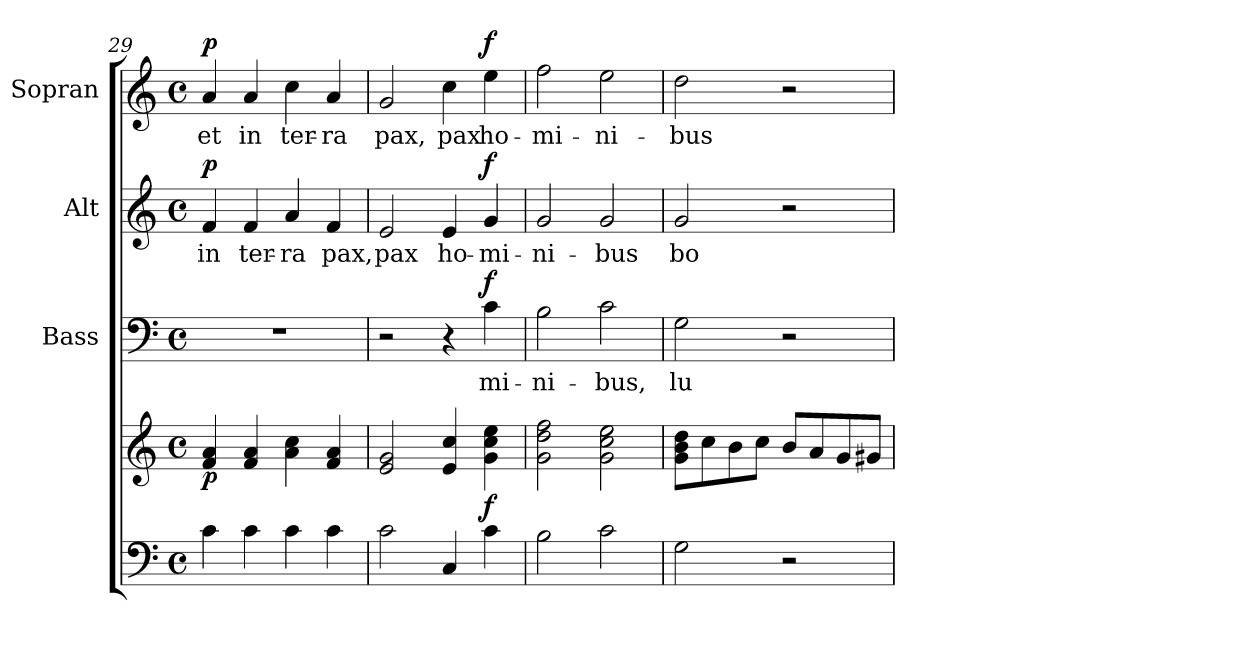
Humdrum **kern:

**kern	**kern	**dynam	**kern	**text	**dynam	**kern	**text	**dynam	**kern	**text	**dynam
*part4	*part4	*part4	*part3	*part3	*part3	*part2	*part2	*part2	*part1	*part1	*part1
*staff5	*staff4	*staff4/5	*staff3	*staff3	*staff3	*staff2	*staff2	*staff2	*staff1	*staff1	*staff1
*	*	*	*I"Bass	*	*	*I"Alt	*	*	*I"Sopran	*	*
*	*	*	*I'B.	*	*	*I'A.	*	*	*I'S.	*	*
*clefF4	*clefG2	*	*clefF4	*	*	*clefG2	*	*	*clefG2	*	*
*k[]	*k[]	*	*k[]	*	*	*k[]	*	*	*k[]	*	*
*C:	*C:	*	*C:	*	*	*C:	*	*	*C:	*	*
*M4/4	*M4/4	*	*M4/4	*	*	*M4/4	*	*	*M4/4	*	*
*met(c)	*met(c)	*	*met(c)	*	*	*met(c)	*	*	*met(c)	*	*
=29	=29	=29	=29	=29	=29	=29	=29	=29	=29	=29	=29
!	!	!LO:DY:b	!	!	!	!	!LO:LY:b	!LO:DY:a	!	!LO:LY:b	!LO:DY:a
4c\	4f/ 4a/	p	1r	.	.	4f/	in	p	4a/	et	p
!	!	!	!	!	!	!	!LO:LY:b	!	!	!LO:LY:b	!
4c\	4f/ 4a/	.	.	.	.	4f/	ter-	.	4a/	in	.
!	!	!	!	!	!	!	!LO:LY:b	!	!	!LO:LY:b	!
4c\	4a\ 4cc\	.	.	.	.	4a/	-ra	.	4cc\	ter-	.
!	!	!	!	!	!	!	!LO:LY:b	!	!	!LO:LY:b	!
4c\	4f/ 4a/	.	.	.	.	4f/	pax,	.	4a/	-ra	.
=30	=30	=30	=30	=30	=30	=30	=30	=30	=30	=30	=30
!	!	!	!	!	!	!	!LO:LY:b	!	!	!LO:LY:b	!
2c\	2e/ 2g/	.	2r	.	.	2e/	pax	.	2g/	pax,	.
!	!	!	!	!	!	!	!LO:LY:b	!	!	!LO:LY:b	!
4C/	4e/ 4cc/	.	4r	.	.	4e/	ho-	.	4cc\	pax	.
!	!	!LO:DY:b	!	!LO:LY:b	!LO:DY:a	!	!LO:LY:b	!LO:DY:a	!	!LO:LY:b	!LO:DY:a
4c\	4g\ 4cc\ 4ee\	f	4c\	-mi-	f	4g/	-mi-	f	4ee\	ho-	f
=31	=31	=31	=31	=31	=31	=31	=31	=31	=31	=31	=31
!	!	!	!	!LO:LY:b	!	!	!LO:LY:b	!	!	!LO:LY:b	!
2B\	2g\ 2dd\ 2ff\	.	2B\	-ni-	.	2g/	-ni-	.	2ff\	-mi-	.
!	!	!	!	!LO:LY:b	!	!	!LO:LY:b	!	!	!LO:LY:b	!
2c\	2g\ 2cc\ 2ee\	.	2c\	-bus,	.	2g/	-bus	.	2ee\	-ni-	.
!!LO:LB:g=z
=32	=32	=32	=32	=32	=32	=32	=32	=32	=32	=32	=32
!	!	!	!	!LO:LY:b	!	!	!LO:LY:b	!	!	!LO:LY:b	!
2G\	8g\ 8b\ 8dd\L	.	2G\	lu-	.	2g/	bo-	.	2dd\	-bus	.
.	8cc\	.	.	.	.	.	.	.	.	.	.
.	8b\	.	.	.	.	.	.	.	.	.	.
.	8cc\J	.	.	.	.	.	.	.	.	.	.
2r	8b/L	.	2r	.	.	2r	.	.	2r	.	.
.	8a/	.	.	.	.	.	.	.	.	.	.
.	8g/	.	.	.	.	.	.	.	.	.	.
.	8g#X/J	.	.	.	.	.	.	.	.	.	.
=	=	=	=	=	=	=	=	=	=	=	=
*-	*-	*-	*-	*-	*-	*-	*-	*-	*-	*-	*-
